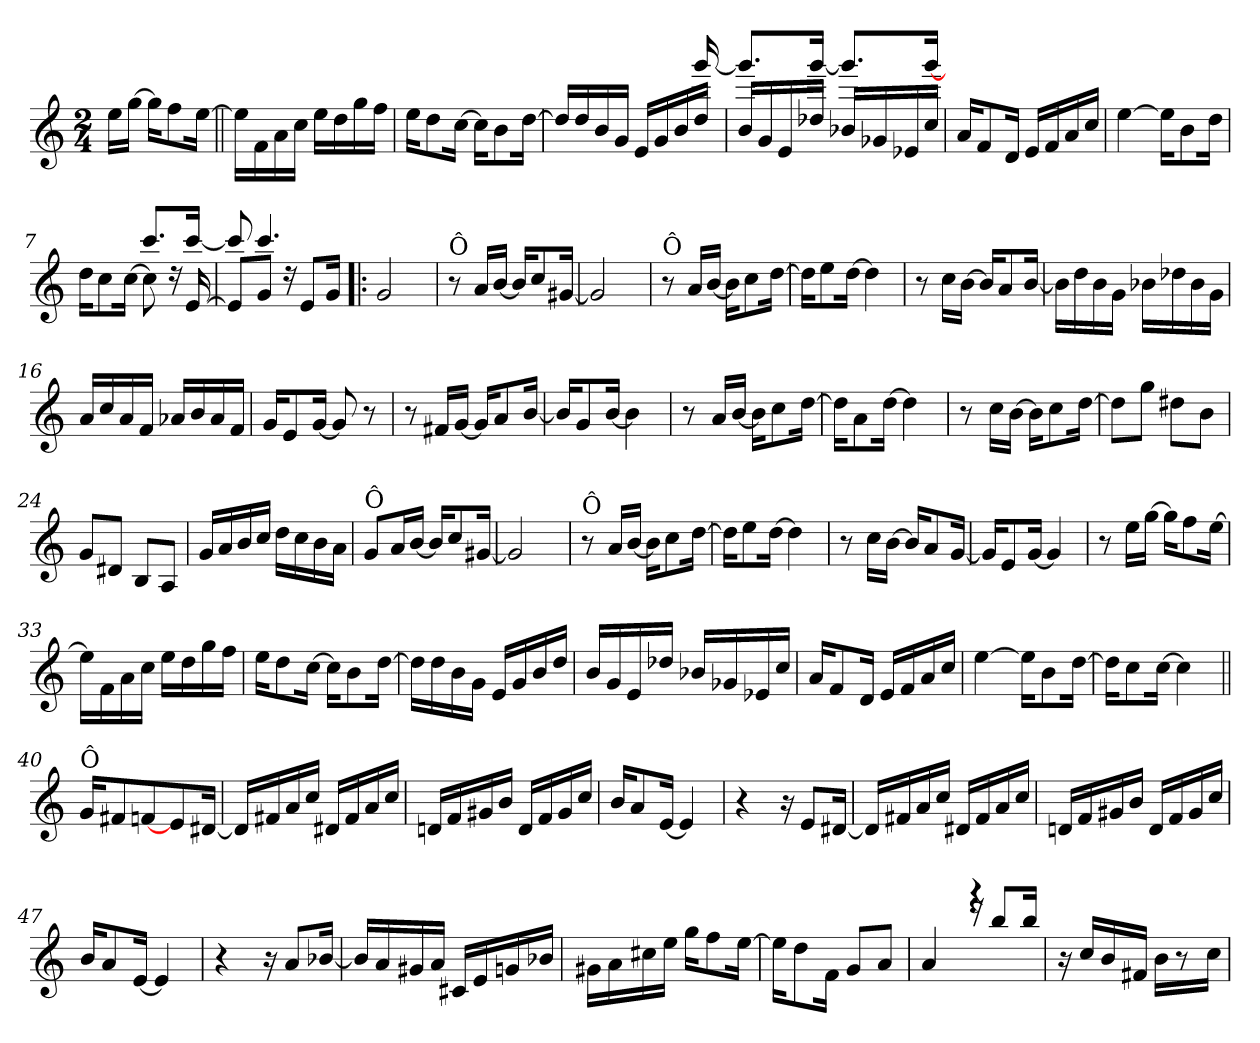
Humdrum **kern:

**kern
*part1
*staff1
*clefG2
*k[]
*C:
*M2/4
=
16ee\LL
[16gg\JJ
16gg\KL]
8ff\
[16ee\Jk
=1||
16ee\LL]
16f\
16a\
16cc\JJ
16ee\LL
16dd\
16gg\
16ff\JJ
=2
16ee\KL
8dd\
[16cc\Jk
16cc\KL]
8b\
[16dd\Jk
=3
*^
16dd/LL]	4..ryy
16dd/	.
16b/	.
16g/JJ	.
16e/LL	.
16g/	.
16b/	.
16dd/JJ	[>16ggg!/
=4	=4
16b/LL	8.ggg!/L]
16g/	.
16e/	.
16dd-X/JJ	[>16ggg!/Jk
16b-X/LL	8.ggg!/L]
16g-X/	.
16e-X/	.
16cc/JJ	[>16ggg!/Jk
*v	*v
!!LO:LB:g=z
=5
16a/KL
8f/
16d/Jk
16e/LL
16f/
16a/
16cc/JJ
=6
[4ee\
16ee\KL]
8b\
16dd\Jk
=7
*^
16dd\KL	4ryy
8cc\	.
[<16cc\Jk	.
8cc\]	8.ccc!/L
16rdd	.
[>16e/	[16ccc!/Jk
=8	=8
8e/L]	8ccc!/]
8g/J	4.ccc!/
16rdd	.
8e/L	.
16g/Jk	.
*v	*v
=9!|:
2g/
=10
!LO:TX:a:t=Ô
8r
16a/LL
[16b/JJ
16b/KL]
8cc/
[16g#X/Jk
!!LO:LB:g=z
=11
2g#/]
=12
!LO:TX:a:t=Ô
8r
16a/LL
[16b/JJ
16b\KL]
8cc\
[16dd\Jk
=13
16dd\KL]
8ee\
[16dd\Jk
4dd\]
=14
8r
16cc\LL
[16b\JJ
16b/KL]
8a/
[16b/Jk
=15
16b\LL]
16dd\
16b\
16g\JJ
16b-X\LL
16dd-X\
16b-\
16g\JJ
=16
16a/LL
16cc/
16a/
16f/JJ
16a-X/LL
16b/
16a-/
16f/JJ
!!LO:LB:g=z
=17
16g/KL
8e/
[16g/Jk
8g/]
8r
=18
8r
16f#X/LL
[16g/JJ
16g/KL]
8a/
[16b/Jk
=19
16b/KL]
8g/
[16b/Jk
4b\]
=20
8r
16a/LL
[16b/JJ
16b\KL]
8cc\
[16dd\Jk
=21
16dd\KL]
8a\
[16dd\Jk
4dd\]
!!LO:LB:g=z
=22
8r
16cc\LL
[16b\JJ
16b\KL]
8cc\
[16dd\Jk
=23
8dd\L]
8gg\J
8dd#X\L
8b\J
=24
8g/L
8d#X/J
8B/L
8A/J
=25
16g/LL
16a/
16b/
16cc/JJ
16dd\LL
16cc\
16b\
16a\JJ
=26
!LO:TX:a:t=Ô
8g/L
16a/L
[16b/JJ
16b/KL]
8cc/
[16g#X/Jk
=27
2g#/]
!!LO:LB:g=z
=28
!LO:TX:a:t=Ô
8r
16a/LL
[16b/JJ
16b\KL]
8cc\
[16dd\Jk
=29
16dd\KL]
8ee\
[16dd\Jk
4dd\]
=30
8r
16cc\LL
[16b\JJ
16b/KL]
8a/
[16g/Jk
=31
16g/KL]
8e/
[16g/Jk
4g/]
=32
8r
16ee\LL
[16gg\JJ
16gg\KL]
8ff\
[16ee\Jk
=33
16ee\LL]
16f\
16a\
16cc\JJ
16ee\LL
16dd\
16gg\
16ff\JJ
!!LO:LB:g=z
=34
16ee\KL
8dd\
[16cc\Jk
16cc\KL]
8b\
[16dd\Jk
=35
16dd\LL]
16dd\
16b\
16g\JJ
16e/LL
16g/
16b/
16dd/JJ
=36
16b/LL
16g/
16e/
16dd-X/JJ
16b-X/LL
16g-X/
16e-X/
16cc/JJ
=37
16a/KL
8f/
16d/Jk
16e/LL
16f/
16a/
16cc/JJ
=38
[4ee\
16ee\KL]
8b\
[16dd\Jk
=39
16dd\KL]
8cc\
[16cc\Jk
4cc\]
!!LO:LB:g=z
=40||
!LO:TX:a:t=Ô
16g/KL
8f#X/
[8fn/
8e/
[16d#X/Jk
=41
16d#/LL]
16f#X/
16a/
16cc/JJ
16d#X/LL
16f#/
16a/
16cc/JJ
=42
16dn/LL
16f/
16g#X/
16b/JJ
16d/LL
16f/
16g#/
16cc/JJ
=43
16b/KL
8a/
[16e/Jk
4e/]
=44
4r
16r
8e/L
[16d#X/Jk
!!LO:LB:g=z
=45
16d#/LL]
16f#X/
16a/
16cc/JJ
16d#X/LL
16f#/
16a/
16cc/JJ
=46
16dn/LL
16f/
16g#X/
16b/JJ
16d/LL
16f/
16g#/
16cc/JJ
=47
16b/KL
8a/
[16e/Jk
4e/]
=48
4r
16r
8a/L
[16b-X/Jk
=49
16b-/LL]
16a/
16g#X/
16a/JJ
16c#X/LL
16e/
16gn/
16b-X/JJ
!!LO:PB:g=z
=50
16g#X\LL
16a\
16cc#X\
16ee\JJ
16gg\KL
8ff\
[16ee\Jk
=51
16ee\KL]
8dd\
16f\Jk
8g/L
8a/J
=52
*^
4a/	4ryy
4r	16rddd
.	8bb!/L
.	16bb!/Jk
*v	*v
=53
16r
16cc/LL
16b/
16f#X/JJ
16b\KL
8r
16cc\Jk
=
*-
